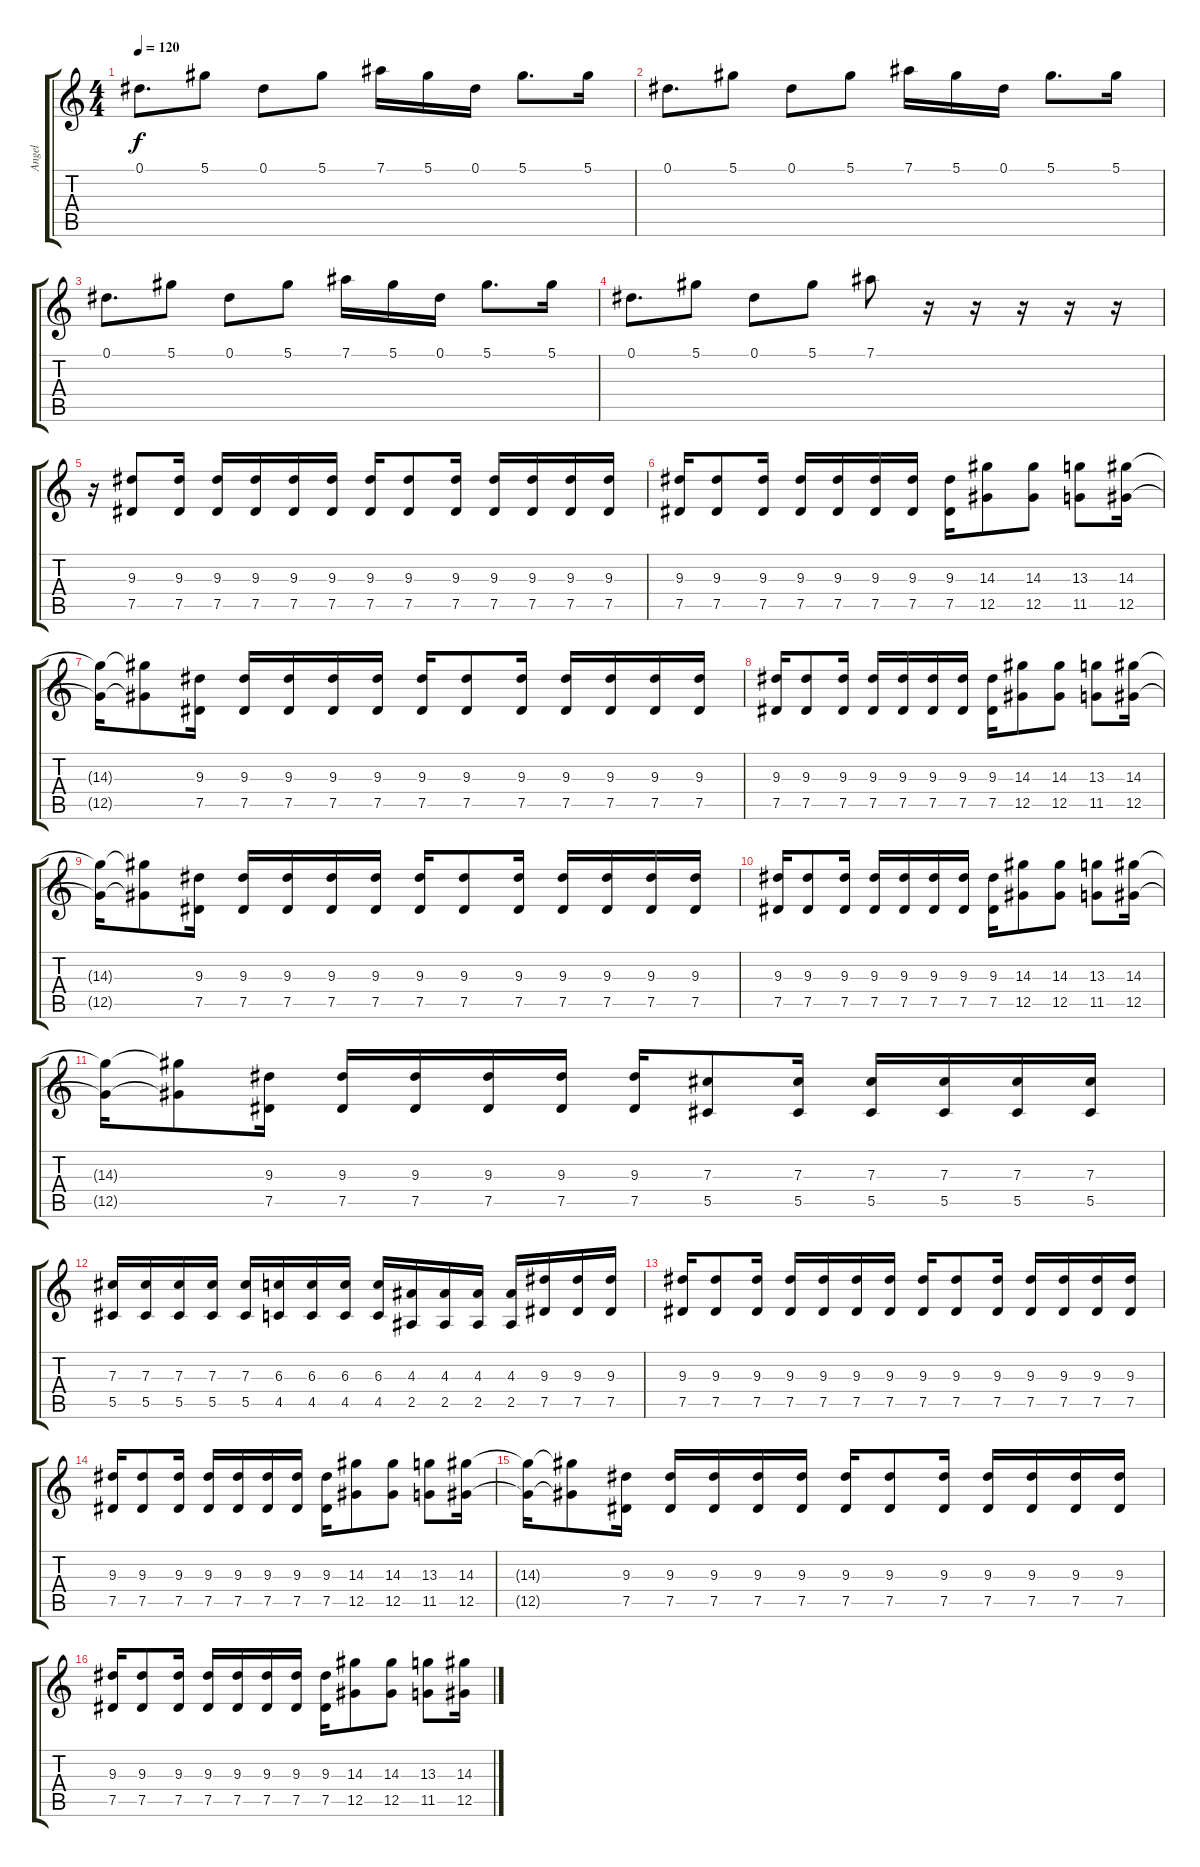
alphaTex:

\track ("Angel" "Angel") {instrument distortionguitar}
\staff {score tabs}
\tuning (Eb4 Bb3 Gb3 Db3 Ab2 Db2) {hide}
\ts (4 4)
\tempo 120
\clef g2
\ks c
0.1.8{d dy f} 5.1.8 0.1.8 5.1.8 7.1.16 5.1.16 0.1.16 5.1.8{d} 5.1.16 |
0.1.8{d} 5.1.8 0.1.8 5.1.8 7.1.16 5.1.16 0.1.16 5.1.8{d} 5.1.16 |
0.1.8{d} 5.1.8 0.1.8 5.1.8 7.1.16 5.1.16 0.1.16 5.1.8{d} 5.1.16 |
0.1.8{d} 5.1.8 0.1.8 5.1.8 7.1.8 r.16 r.16 r.16 r.16 r.16 |
r.16 (9.3 7.5).8 (9.3 7.5).16 (9.3 7.5).16 (9.3 7.5).16 (9.3 7.5).16 (9.3 7.5).16 (9.3 7.5).16 (9.3 7.5).8 (9.3 7.5).16 (9.3 7.5).16 (9.3 7.5).16 (9.3 7.5).16 (9.3 7.5).16 |
(9.3 7.5).16 (9.3 7.5).8 (9.3 7.5).16 (9.3 7.5).16 (9.3 7.5).16 (9.3 7.5).16 (9.3 7.5).16 (9.3 7.5).16 (14.3 12.5).8 (14.3 12.5).8 (13.3 11.5).8 (14.3 12.5).16 |
(14.3{t} 12.5{t}).16 (14.3{t} 12.5{t}).8 (9.3 7.5).16 (9.3 7.5).16 (9.3 7.5).16 (9.3 7.5).16 (9.3 7.5).16 (9.3 7.5).16 (9.3 7.5).8 (9.3 7.5).16 (9.3 7.5).16 (9.3 7.5).16 (9.3 7.5).16 (9.3 7.5).16 |
(9.3 7.5).16 (9.3 7.5).8 (9.3 7.5).16 (9.3 7.5).16 (9.3 7.5).16 (9.3 7.5).16 (9.3 7.5).16 (9.3 7.5).16 (14.3 12.5).8 (14.3 12.5).8 (13.3 11.5).8 (14.3 12.5).16 |
(14.3{t} 12.5{t}).16 (14.3{t} 12.5{t}).8 (9.3 7.5).16 (9.3 7.5).16 (9.3 7.5).16 (9.3 7.5).16 (9.3 7.5).16 (9.3 7.5).16 (9.3 7.5).8 (9.3 7.5).16 (9.3 7.5).16 (9.3 7.5).16 (9.3 7.5).16 (9.3 7.5).16 |
(9.3 7.5).16 (9.3 7.5).8 (9.3 7.5).16 (9.3 7.5).16 (9.3 7.5).16 (9.3 7.5).16 (9.3 7.5).16 (9.3 7.5).16 (14.3 12.5).8 (14.3 12.5).8 (13.3 11.5).8 (14.3 12.5).16 |
(14.3{t} 12.5{t}).16 (14.3{t} 12.5{t}).8 (9.3 7.5).16 (9.3 7.5).16 (9.3 7.5).16 (9.3 7.5).16 (9.3 7.5).16 (9.3 7.5).16 (7.3 5.5).8 (7.3 5.5).16 (7.3 5.5).16 (7.3 5.5).16 (7.3 5.5).16 (7.3 5.5).16 |
(7.3 5.5).16 (7.3 5.5).16 (7.3 5.5).16 (7.3 5.5).16 (7.3 5.5).16 (6.3 4.5).16 (6.3 4.5).16 (6.3 4.5).16 (6.3 4.5).16 (4.3 2.5).16 (4.3 2.5).16 (4.3 2.5).16 (4.3 2.5).16 (9.3 7.5).16 (9.3 7.5).16 (9.3 7.5).16 |
(9.3 7.5).16 (9.3 7.5).8 (9.3 7.5).16 (9.3 7.5).16 (9.3 7.5).16 (9.3 7.5).16 (9.3 7.5).16 (9.3 7.5).16 (9.3 7.5).8 (9.3 7.5).16 (9.3 7.5).16 (9.3 7.5).16 (9.3 7.5).16 (9.3 7.5).16 |
(9.3 7.5).16 (9.3 7.5).8 (9.3 7.5).16 (9.3 7.5).16 (9.3 7.5).16 (9.3 7.5).16 (9.3 7.5).16 (9.3 7.5).16 (14.3 12.5).8 (14.3 12.5).8 (13.3 11.5).8 (14.3 12.5).16 |
(14.3{t} 12.5{t}).16 (14.3{t} 12.5{t}).8 (9.3 7.5).16 (9.3 7.5).16 (9.3 7.5).16 (9.3 7.5).16 (9.3 7.5).16 (9.3 7.5).16 (9.3 7.5).8 (9.3 7.5).16 (9.3 7.5).16 (9.3 7.5).16 (9.3 7.5).16 (9.3 7.5).16 |
(9.3 7.5).16 (9.3 7.5).8 (9.3 7.5).16 (9.3 7.5).16 (9.3 7.5).16 (9.3 7.5).16 (9.3 7.5).16 (9.3 7.5).16 (14.3 12.5).8 (14.3 12.5).8 (13.3 11.5).8 (14.3 12.5).16
